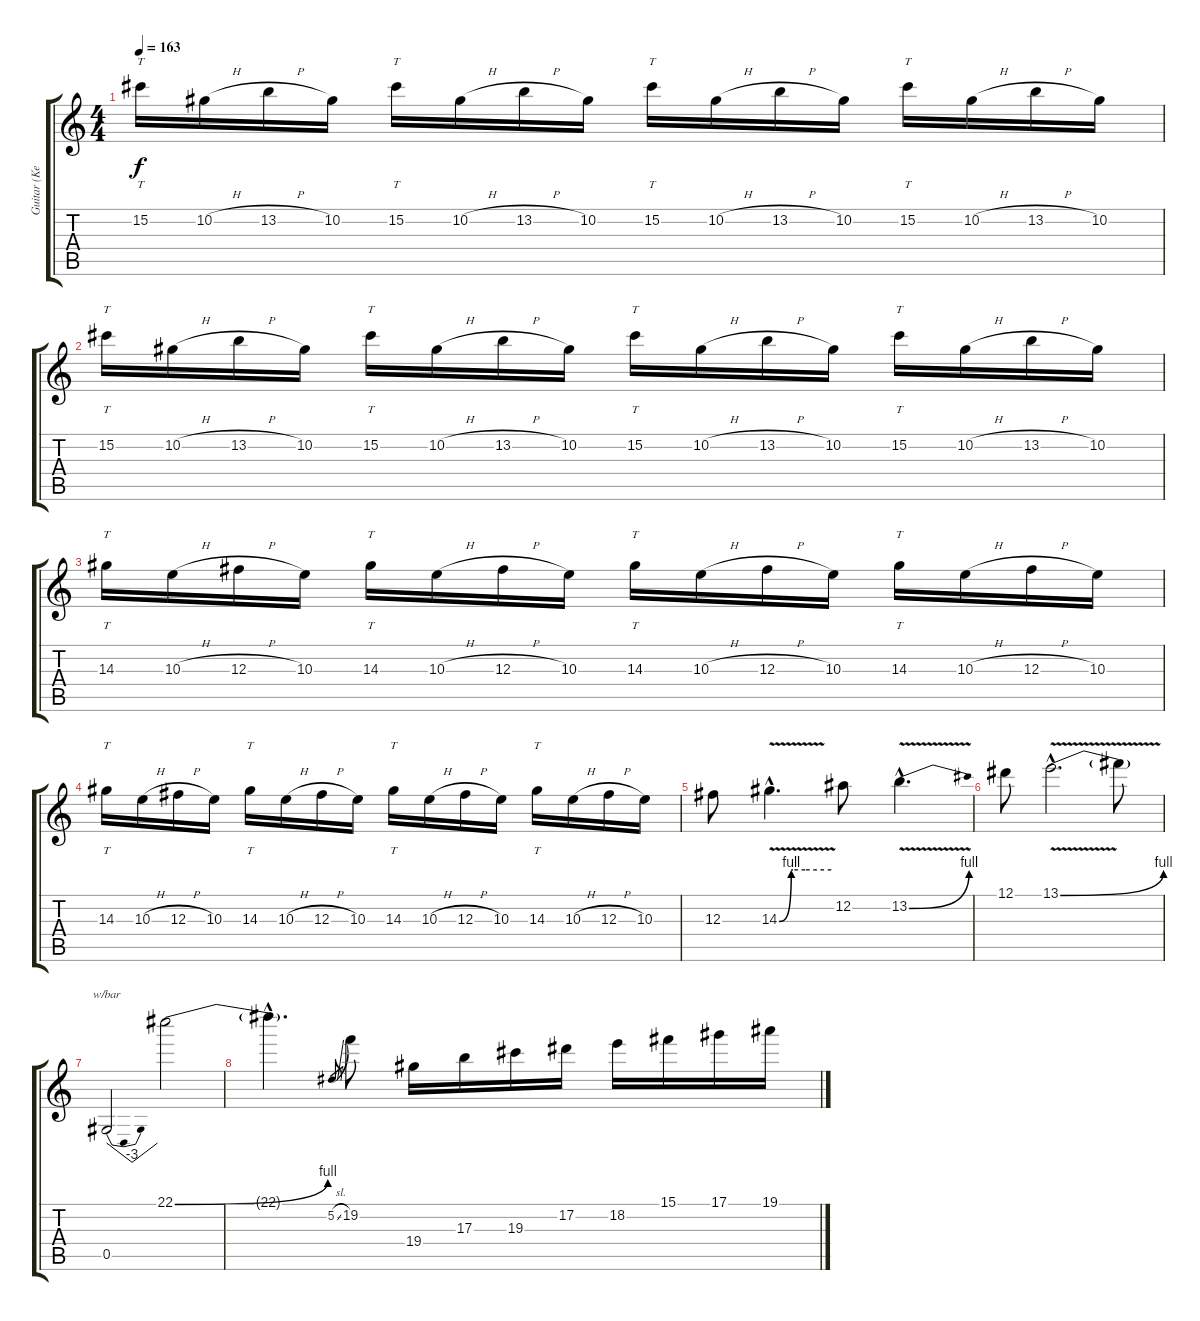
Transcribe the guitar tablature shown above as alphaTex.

\track ("Guitar (Kerry King)" "Guitar (Ke") {instrument distortionguitar}
\staff {score tabs}
\tuning (Eb4 Bb3 Gb3 Db3 Ab2 Eb2) {hide}
\ts (4 4)
\tempo 163
\clef g2
\ks c
15.2.16{tt dy f} 10.2{h}.16 13.2{h}.16 10.2.16 15.2.16{tt} 10.2{h}.16 13.2{h}.16 10.2.16 15.2.16{tt} 10.2{h}.16 13.2{h}.16 10.2.16 15.2.16{tt} 10.2{h}.16 13.2{h}.16 10.2.16 |
15.2.16{tt} 10.2{h}.16 13.2{h}.16 10.2.16 15.2.16{tt} 10.2{h}.16 13.2{h}.16 10.2.16 15.2.16{tt} 10.2{h}.16 13.2{h}.16 10.2.16 15.2.16{tt} 10.2{h}.16 13.2{h}.16 10.2.16 |
14.3.16{tt} 10.3{h}.16 12.3{h}.16 10.3.16 14.3.16{tt} 10.3{h}.16 12.3{h}.16 10.3.16 14.3.16{tt} 10.3{h}.16 12.3{h}.16 10.3.16 14.3.16{tt} 10.3{h}.16 12.3{h}.16 10.3.16 |
14.3.16{tt} 10.3{h}.16 12.3{h}.16 10.3.16 14.3.16{tt} 10.3{h}.16 12.3{h}.16 10.3.16 14.3.16{tt} 10.3{h}.16 12.3{h}.16 10.3.16 14.3.16{tt} 10.3{h}.16 12.3{h}.16 10.3.16 |
12.3.8 14.3{be (custom 0 0 14 4 16 4 30 4 60 4) v hac}.4{d} 12.2.8 13.2{be (bend 0 0 60 4) v hac}.4{d} |
12.1.8 13.1{be (bend 0 0 60 4) v hac}.2{d} 13.1{t}.8 |
0.5.2{tbe (dip default 0 0 30 -12 60 0)} 22.1{be (bend 0 0 60 4)}.2 |
22.1{hac t}.4{d} 5.2{sl}.8{gr} 19.2.8 19.4.16 17.3.16 19.3.16 17.2.16 18.2.16 15.1.16 17.1.16 19.1.16
